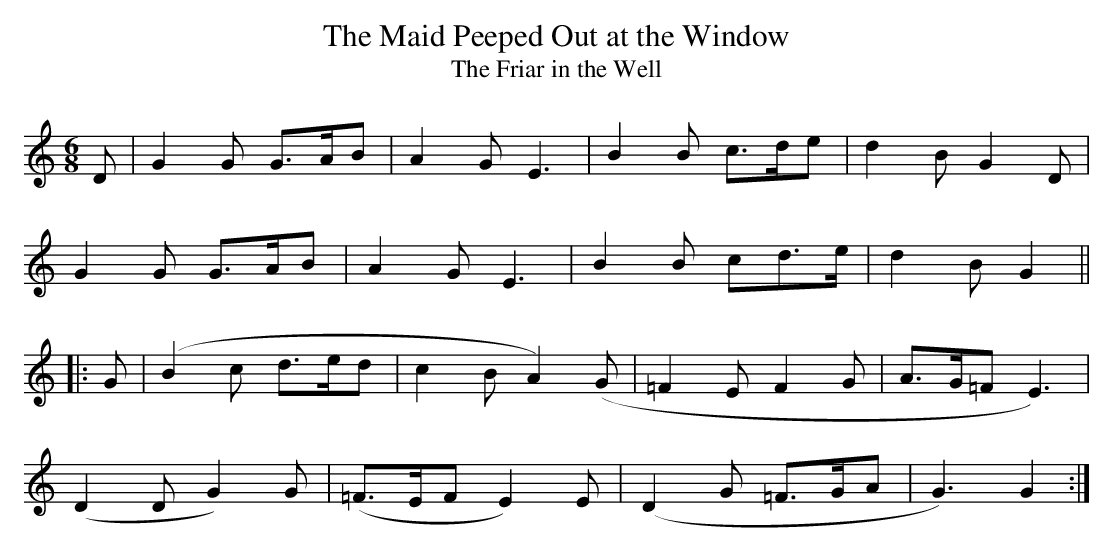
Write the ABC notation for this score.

X:1
T:Maid Peeped Out at the Window, The
T:Friar in the Well, The
M:6/8
L:1/8
K:G Mixolydian
D | G2G G>AB | A2G E3 | B2B c>de | d2B G2D |
G2G G>AB | A2G E3 | B2B cd>e | d2B G2 ||
|: G | (B2c d>ed | c2B A2) (G | =F2E F2G | A>G=F E3) |
(D2D G2) G | (=F>EF E2)E | (D2G =F>GA | G3) G2 :|]
